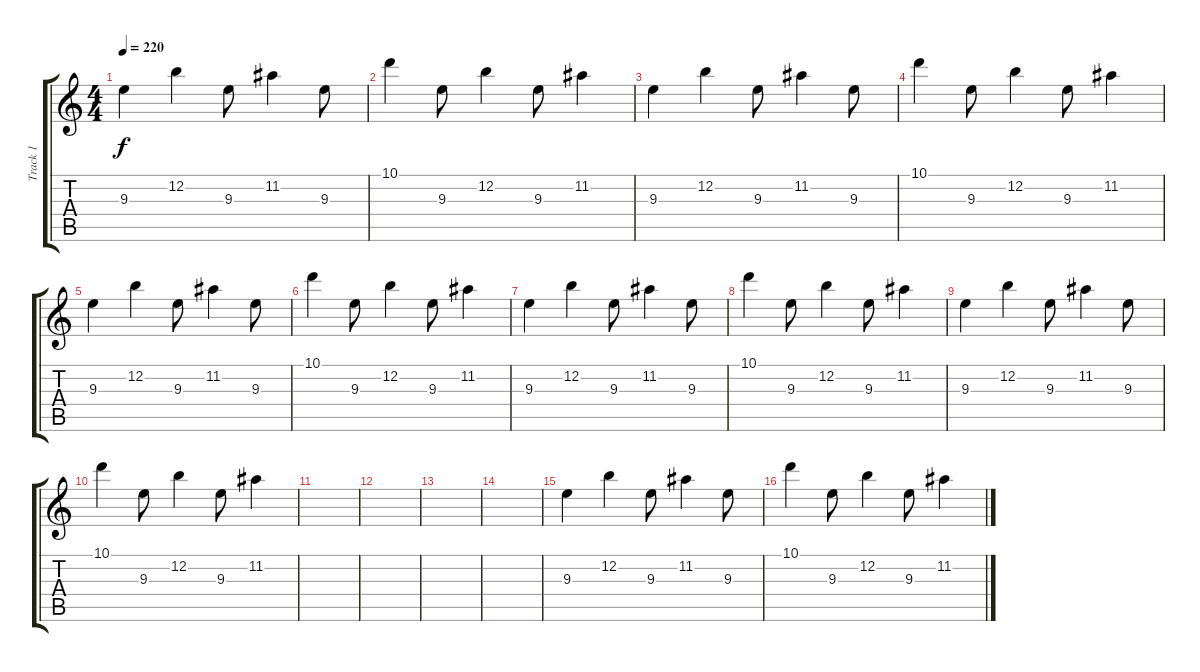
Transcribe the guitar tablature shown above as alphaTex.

\track ("Track 1" "Track 1") {instrument electricguitarclean}
\staff {score tabs}
\tuning (E4 B3 G3 D3 A2 E2) {hide}
\ts (4 4)
\tempo 220
\clef g2
\ks c
9.3.4{dy f} 12.2.4 9.3.8 11.2.4 9.3.8 |
10.1.4 9.3.8 12.2.4 9.3.8 11.2.4 |
9.3.4 12.2.4 9.3.8 11.2.4 9.3.8 |
10.1.4 9.3.8 12.2.4 9.3.8 11.2.4 |
9.3.4 12.2.4 9.3.8 11.2.4 9.3.8 |
10.1.4 9.3.8 12.2.4 9.3.8 11.2.4 |
9.3.4 12.2.4 9.3.8 11.2.4 9.3.8 |
10.1.4 9.3.8 12.2.4 9.3.8 11.2.4 |
9.3.4 12.2.4 9.3.8 11.2.4 9.3.8 |
10.1.4 9.3.8 12.2.4 9.3.8 11.2.4 |
|
|
|
|
9.3.4 12.2.4 9.3.8 11.2.4 9.3.8 |
10.1.4 9.3.8 12.2.4 9.3.8 11.2.4
